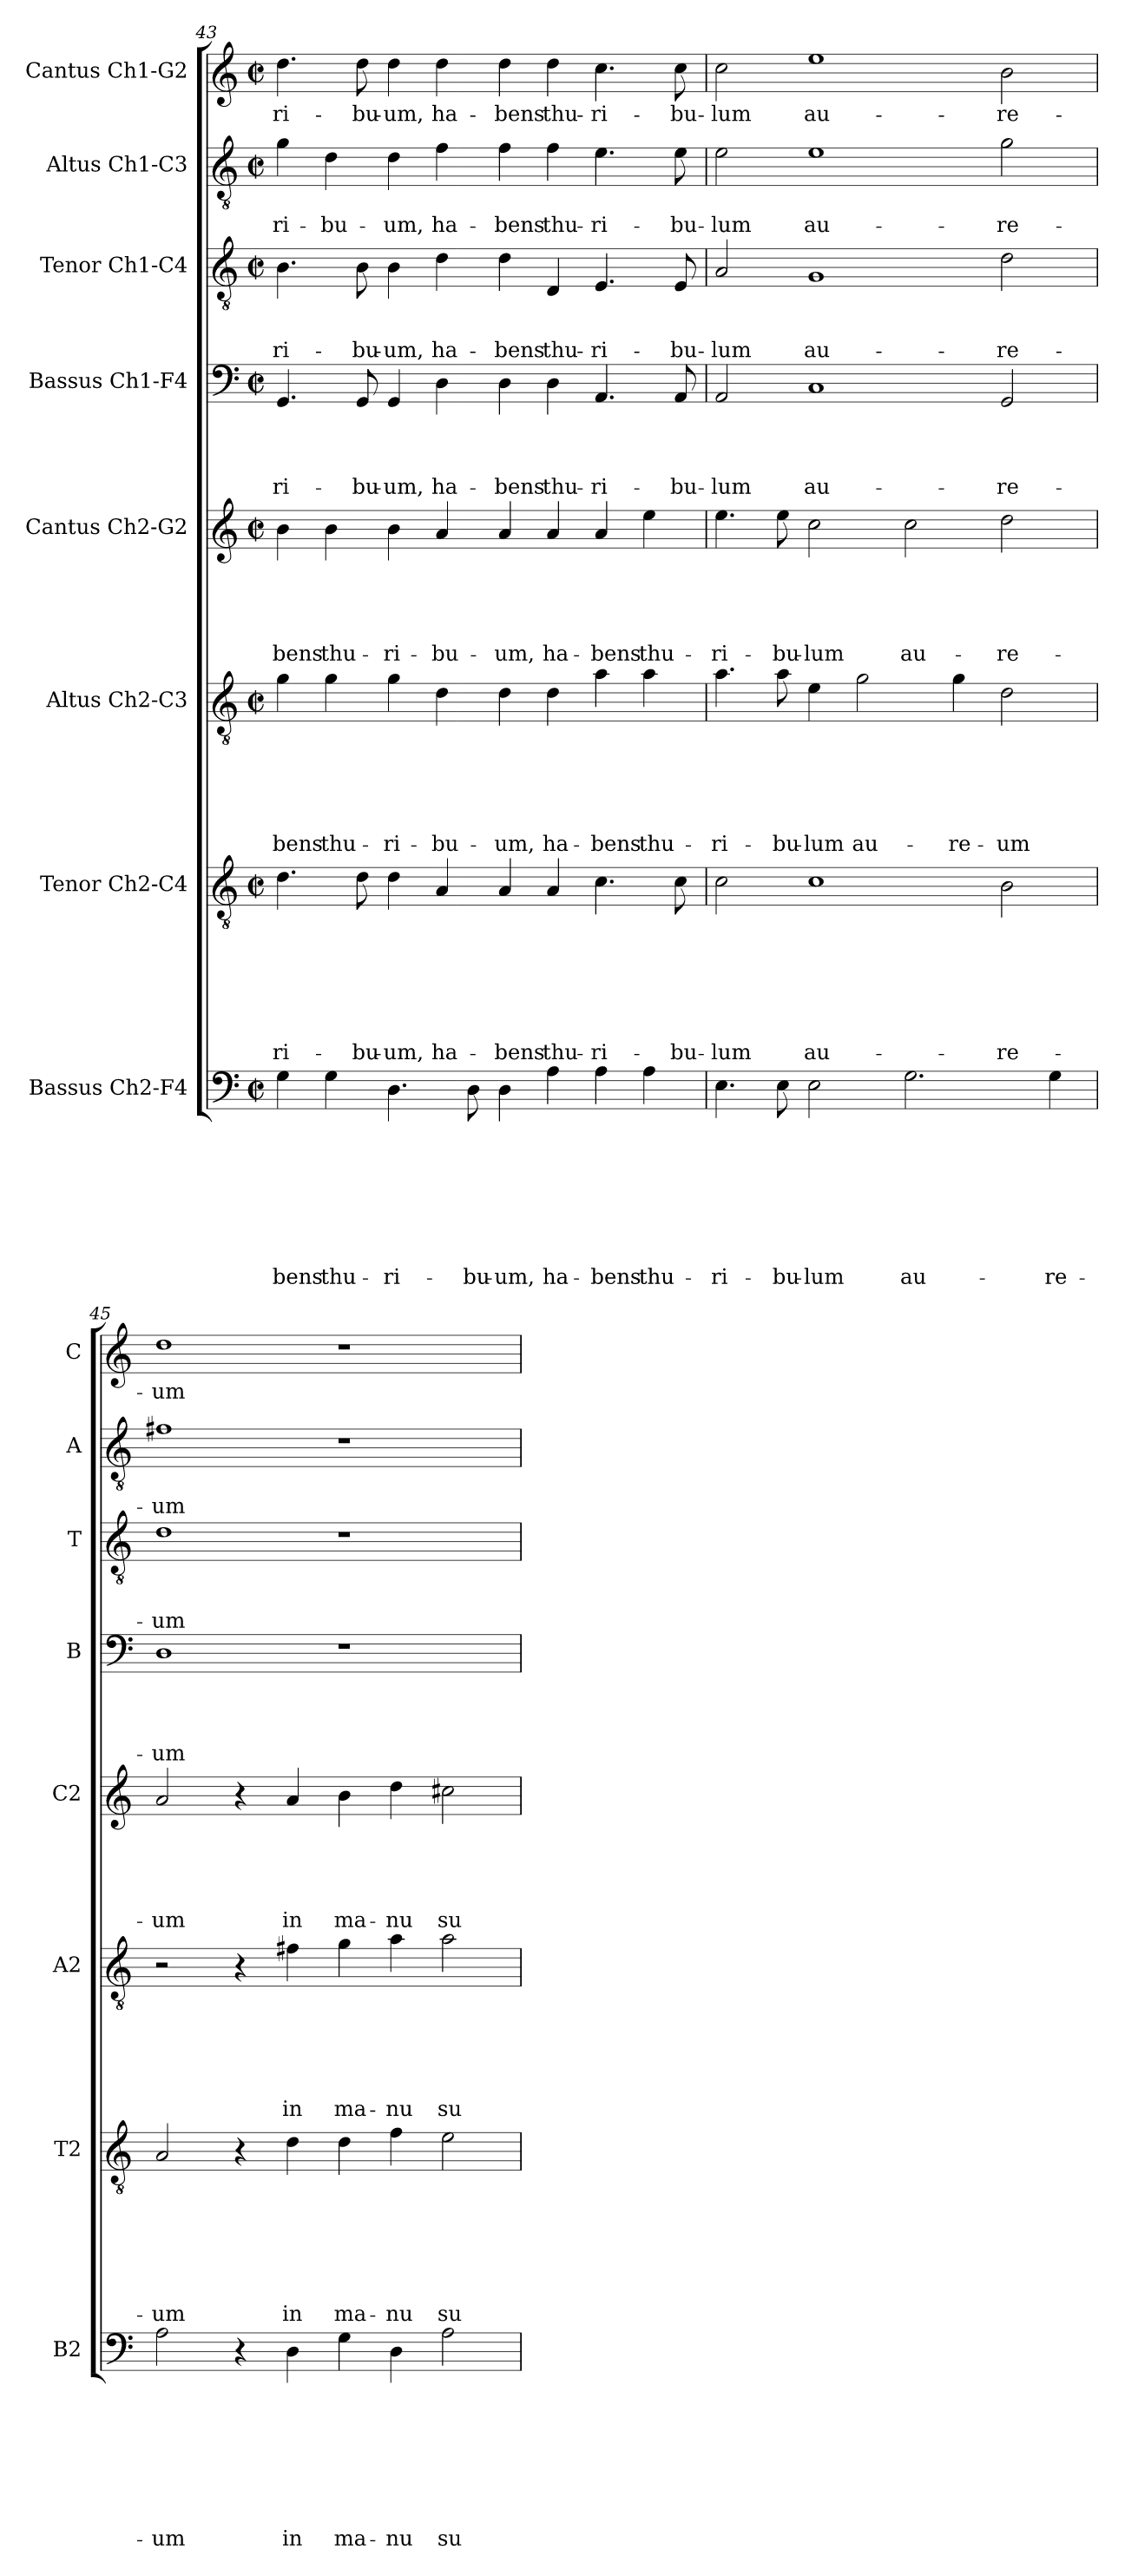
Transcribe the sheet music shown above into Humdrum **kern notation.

**kern	**text	**text	**text	**text	**text	**text	**text	**text	**kern	**text	**text	**text	**text	**text	**text	**text	**kern	**text	**text	**text	**text	**text	**text	**kern	**text	**text	**text	**text	**text	**kern	**text	**text	**text	**text	**kern	**text	**text	**text	**kern	**text	**text	**kern	**text
*part8	*part8	*part8	*part8	*part8	*part8	*part8	*part8	*part8	*part7	*part7	*part7	*part7	*part7	*part7	*part7	*part7	*part6	*part6	*part6	*part6	*part6	*part6	*part6	*part5	*part5	*part5	*part5	*part5	*part5	*part4	*part4	*part4	*part4	*part4	*part3	*part3	*part3	*part3	*part2	*part2	*part2	*part1	*part1
*staff8	*staff8	*staff8	*staff8	*staff8	*staff8	*staff8	*staff8	*staff8	*staff7	*staff7	*staff7	*staff7	*staff7	*staff7	*staff7	*staff7	*staff6	*staff6	*staff6	*staff6	*staff6	*staff6	*staff6	*staff5	*staff5	*staff5	*staff5	*staff5	*staff5	*staff4	*staff4	*staff4	*staff4	*staff4	*staff3	*staff3	*staff3	*staff3	*staff2	*staff2	*staff2	*staff1	*staff1
*I"Bassus Ch2-F4	*	*	*	*	*	*	*	*	*I"Tenor Ch2-C4	*	*	*	*	*	*	*	*I"Altus Ch2-C3	*	*	*	*	*	*	*I"Cantus Ch2-G2	*	*	*	*	*	*I"Bassus Ch1-F4	*	*	*	*	*I"Tenor Ch1-C4	*	*	*	*I"Altus Ch1-C3	*	*	*I"Cantus Ch1-G2	*
*I'B2	*	*	*	*	*	*	*	*	*I'T2	*	*	*	*	*	*	*	*I'A2	*	*	*	*	*	*	*I'C2	*	*	*	*	*	*I'B	*	*	*	*	*I'T	*	*	*	*I'A	*	*	*I'C	*
*clefF4	*	*	*	*	*	*	*	*	*clefGv2	*	*	*	*	*	*	*	*clefGv2	*	*	*	*	*	*	*clefG2	*	*	*	*	*	*clefF4	*	*	*	*	*clefGv2	*	*	*	*clefGv2	*	*	*clefG2	*
*k[]	*	*	*	*	*	*	*	*	*k[]	*	*	*	*	*	*	*	*k[]	*	*	*	*	*	*	*k[]	*	*	*	*	*	*k[]	*	*	*	*	*k[]	*	*	*	*k[]	*	*	*k[]	*
*C:	*	*	*	*	*	*	*	*	*C:	*	*	*	*	*	*	*	*C:	*	*	*	*	*	*	*C:	*	*	*	*	*	*C:	*	*	*	*	*C:	*	*	*	*C:	*	*	*C:	*
*M2/2	*	*	*	*	*	*	*	*	*M2/2	*	*	*	*	*	*	*	*M2/2	*	*	*	*	*	*	*M2/2	*	*	*	*	*	*M2/2	*	*	*	*	*M2/2	*	*	*	*M2/2	*	*	*M2/2	*
*met(c|)	*	*	*	*	*	*	*	*	*met(c|)	*	*	*	*	*	*	*	*met(c|)	*	*	*	*	*	*	*met(c|)	*	*	*	*	*	*met(c|)	*	*	*	*	*met(c|)	*	*	*	*met(c|)	*	*	*met(c|)	*
=43	=43	=43	=43	=43	=43	=43	=43	=43	=43	=43	=43	=43	=43	=43	=43	=43	=43	=43	=43	=43	=43	=43	=43	=43	=43	=43	=43	=43	=43	=43	=43	=43	=43	=43	=43	=43	=43	=43	=43	=43	=43	=43	=43
!	!	!	!	!	!	!	!	!LO:LY:b	!	!	!	!	!	!	!	!LO:LY:b	!	!	!	!	!	!	!LO:LY:b	!	!	!	!	!	!LO:LY:b	!	!	!	!	!LO:LY:b	!	!	!	!LO:LY:b	!	!	!LO:LY:b	!	!LO:LY:b
4G\	.	.	.	.	.	.	.	-bens	4.d\	.	.	.	.	.	.	-ri-	4g\	.	.	.	.	.	-bens	4b\	.	.	.	.	-bens	4.GG/	.	.	.	-ri-	4.B\	.	.	-ri-	4g\	.	-ri-	4.dd\	-ri-
!	!	!	!	!	!	!	!	!LO:LY:b	!	!	!	!	!	!	!	!	!	!	!	!	!	!	!LO:LY:b	!	!	!	!	!	!LO:LY:b	!	!	!	!	!	!	!	!	!	!	!	!LO:LY:b	!	!
4G\	.	.	.	.	.	.	.	thu-	.	.	.	.	.	.	.	.	4g\	.	.	.	.	.	thu-	4b\	.	.	.	.	thu-	.	.	.	.	.	.	.	.	.	4d\	.	-bu-	.	.
!	!	!	!	!	!	!	!	!	!	!	!	!	!	!	!	!LO:LY:b	!	!	!	!	!	!	!	!	!	!	!	!	!	!	!	!	!	!LO:LY:b	!	!	!	!LO:LY:b	!	!	!	!	!LO:LY:b
.	.	.	.	.	.	.	.	.	8d\	.	.	.	.	.	.	-bu-	.	.	.	.	.	.	.	.	.	.	.	.	.	8GG/	.	.	.	-bu-	8B\	.	.	-bu-	.	.	.	8dd\	-bu-
!	!	!	!	!	!	!	!	!LO:LY:b	!	!	!	!	!	!	!	!LO:LY:b	!	!	!	!	!	!	!LO:LY:b	!	!	!	!	!	!LO:LY:b	!	!	!	!	!LO:LY:b	!	!	!	!LO:LY:b	!	!	!LO:LY:b	!	!LO:LY:b
4.D\	.	.	.	.	.	.	.	-ri-	4d\	.	.	.	.	.	.	-um,	4g\	.	.	.	.	.	-ri-	4b\	.	.	.	.	-ri-	4GG/	.	.	.	-um,	4B\	.	.	-um,	4d\	.	-um,	4dd\	-um,
!	!	!	!	!	!	!	!	!	!	!	!	!	!	!	!	!LO:LY:b	!	!	!	!	!	!	!LO:LY:b	!	!	!	!	!	!LO:LY:b	!	!	!	!	!LO:LY:b	!	!	!	!LO:LY:b	!	!	!LO:LY:b	!	!LO:LY:b
.	.	.	.	.	.	.	.	.	4A/	.	.	.	.	.	.	ha-	4d\	.	.	.	.	.	-bu-	4a/	.	.	.	.	-bu-	4D\	.	.	.	ha-	4d\	.	.	ha-	4f\	.	ha-	4dd\	ha-
!	!	!	!	!	!	!	!	!LO:LY:b	!	!	!	!	!	!	!	!	!	!	!	!	!	!	!	!	!	!	!	!	!	!	!	!	!	!	!	!	!	!	!	!	!	!	!
8D\	.	.	.	.	.	.	.	-bu-	.	.	.	.	.	.	.	.	.	.	.	.	.	.	.	.	.	.	.	.	.	.	.	.	.	.	.	.	.	.	.	.	.	.	.
!	!	!	!	!	!	!	!	!LO:LY:b	!	!	!	!	!	!	!	!LO:LY:b	!	!	!	!	!	!	!LO:LY:b	!	!	!	!	!	!LO:LY:b	!	!	!	!	!LO:LY:b	!	!	!	!LO:LY:b	!	!	!LO:LY:b	!	!LO:LY:b
4D\	.	.	.	.	.	.	.	-um,	4A/	.	.	.	.	.	.	-bens	4d\	.	.	.	.	.	-um,	4a/	.	.	.	.	-um,	4D\	.	.	.	-bens	4d\	.	.	-bens	4f\	.	-bens	4dd\	-bens
!	!	!	!	!	!	!	!	!LO:LY:b	!	!	!	!	!	!	!	!LO:LY:b	!	!	!	!	!	!	!LO:LY:b	!	!	!	!	!	!LO:LY:b	!	!	!	!	!LO:LY:b	!	!	!	!LO:LY:b	!	!	!LO:LY:b	!	!LO:LY:b
4A\	.	.	.	.	.	.	.	ha-	4A/	.	.	.	.	.	.	thu-	4d\	.	.	.	.	.	ha-	4a/	.	.	.	.	ha-	4D\	.	.	.	thu-	4D/	.	.	thu-	4f\	.	thu-	4dd\	thu-
!	!	!	!	!	!	!	!	!LO:LY:b	!	!	!	!	!	!	!	!LO:LY:b	!	!	!	!	!	!	!LO:LY:b	!	!	!	!	!	!LO:LY:b	!	!	!	!	!LO:LY:b	!	!	!	!LO:LY:b	!	!	!LO:LY:b	!	!LO:LY:b
4A\	.	.	.	.	.	.	.	-bens	4.c\	.	.	.	.	.	.	-ri-	4a\	.	.	.	.	.	-bens	4a/	.	.	.	.	-bens	4.AA/	.	.	.	-ri-	4.E/	.	.	-ri-	4.e\	.	-ri-	4.cc\	-ri-
!	!	!	!	!	!	!	!	!LO:LY:b	!	!	!	!	!	!	!	!	!	!	!	!	!	!	!LO:LY:b	!	!	!	!	!	!LO:LY:b	!	!	!	!	!	!	!	!	!	!	!	!	!	!
4A\	.	.	.	.	.	.	.	thu-	.	.	.	.	.	.	.	.	4a\	.	.	.	.	.	thu-	4ee\	.	.	.	.	thu-	.	.	.	.	.	.	.	.	.	.	.	.	.	.
!	!	!	!	!	!	!	!	!	!	!	!	!	!	!	!	!LO:LY:b	!	!	!	!	!	!	!	!	!	!	!	!	!	!	!	!	!	!LO:LY:b	!	!	!	!LO:LY:b	!	!	!LO:LY:b	!	!LO:LY:b
.	.	.	.	.	.	.	.	.	8c\	.	.	.	.	.	.	-bu-	.	.	.	.	.	.	.	.	.	.	.	.	.	8AA/	.	.	.	-bu-	8E/	.	.	-bu-	8e\	.	-bu-	8cc\	-bu-
!!LO:LB:g=z
=44	=44	=44	=44	=44	=44	=44	=44	=44	=44	=44	=44	=44	=44	=44	=44	=44	=44	=44	=44	=44	=44	=44	=44	=44	=44	=44	=44	=44	=44	=44	=44	=44	=44	=44	=44	=44	=44	=44	=44	=44	=44	=44	=44
!	!	!	!	!	!	!	!	!LO:LY:b	!	!	!	!	!	!	!	!LO:LY:b	!	!	!	!	!	!	!LO:LY:b	!	!	!	!	!	!LO:LY:b	!	!	!	!	!LO:LY:b	!	!	!	!LO:LY:b	!	!	!LO:LY:b	!	!LO:LY:b
4.E\	.	.	.	.	.	.	.	-ri-	2c\	.	.	.	.	.	.	-lum	4.a\	.	.	.	.	.	-ri-	4.ee\	.	.	.	.	-ri-	2AA/	.	.	.	-lum	2A/	.	.	-lum	2e\	.	-lum	2cc\	-lum
!	!	!	!	!	!	!	!	!LO:LY:b	!	!	!	!	!	!	!	!	!	!	!	!	!	!	!LO:LY:b	!	!	!	!	!	!LO:LY:b	!	!	!	!	!	!	!	!	!	!	!	!	!	!
8E\	.	.	.	.	.	.	.	-bu-	.	.	.	.	.	.	.	.	8a\	.	.	.	.	.	-bu-	8ee\	.	.	.	.	-bu-	.	.	.	.	.	.	.	.	.	.	.	.	.	.
!	!	!	!	!	!	!	!	!LO:LY:b	!	!	!	!	!	!	!	!LO:LY:b	!	!	!	!	!	!	!LO:LY:b	!	!	!	!	!	!LO:LY:b	!	!	!	!	!LO:LY:b	!	!	!	!LO:LY:b	!	!	!LO:LY:b	!	!LO:LY:b
2E\	.	.	.	.	.	.	.	-lum	1c	.	.	.	.	.	.	au-	4e\	.	.	.	.	.	-lum	2cc\	.	.	.	.	-lum	1C	.	.	.	au-	1G	.	.	au-	1e	.	au-	1ee	au-
!	!	!	!	!	!	!	!	!	!	!	!	!	!	!	!	!	!	!	!	!	!	!	!LO:LY:b	!	!	!	!	!	!	!	!	!	!	!	!	!	!	!	!	!	!	!	!
.	.	.	.	.	.	.	.	.	.	.	.	.	.	.	.	.	2g\	.	.	.	.	.	au-	.	.	.	.	.	.	.	.	.	.	.	.	.	.	.	.	.	.	.	.
!	!	!	!	!	!	!	!	!LO:LY:b	!	!	!	!	!	!	!	!	!	!	!	!	!	!	!	!	!	!	!	!	!LO:LY:b	!	!	!	!	!	!	!	!	!	!	!	!	!	!
2.G\	.	.	.	.	.	.	.	au-	.	.	.	.	.	.	.	.	.	.	.	.	.	.	.	2cc\	.	.	.	.	au-	.	.	.	.	.	.	.	.	.	.	.	.	.	.
!	!	!	!	!	!	!	!	!	!	!	!	!	!	!	!	!	!	!	!	!	!	!	!LO:LY:b	!	!	!	!	!	!	!	!	!	!	!	!	!	!	!	!	!	!	!	!
.	.	.	.	.	.	.	.	.	.	.	.	.	.	.	.	.	4g\	.	.	.	.	.	-re-	.	.	.	.	.	.	.	.	.	.	.	.	.	.	.	.	.	.	.	.
!	!	!	!	!	!	!	!	!	!	!	!	!	!	!	!	!LO:LY:b	!	!	!	!	!	!	!LO:LY:b	!	!	!	!	!	!LO:LY:b	!	!	!	!	!LO:LY:b	!	!	!	!LO:LY:b	!	!	!LO:LY:b	!	!LO:LY:b
.	.	.	.	.	.	.	.	.	2B\	.	.	.	.	.	.	-re-	2d\	.	.	.	.	.	-um	2dd\	.	.	.	.	-re-	2GG/	.	.	.	-re-	2d\	.	.	-re-	2g\	.	-re-	2b\	-re-
!	!	!	!	!	!	!	!	!LO:LY:b	!	!	!	!	!	!	!	!	!	!	!	!	!	!	!	!	!	!	!	!	!	!	!	!	!	!	!	!	!	!	!	!	!	!	!
4G\	.	.	.	.	.	.	.	-re-	.	.	.	.	.	.	.	.	.	.	.	.	.	.	.	.	.	.	.	.	.	.	.	.	.	.	.	.	.	.	.	.	.	.	.
=45	=45	=45	=45	=45	=45	=45	=45	=45	=45	=45	=45	=45	=45	=45	=45	=45	=45	=45	=45	=45	=45	=45	=45	=45	=45	=45	=45	=45	=45	=45	=45	=45	=45	=45	=45	=45	=45	=45	=45	=45	=45	=45	=45
!	!	!	!	!	!	!	!	!LO:LY:b	!	!	!	!	!	!	!	!LO:LY:b	!	!	!	!	!	!	!	!	!	!	!	!	!LO:LY:b	!	!	!	!	!LO:LY:b	!	!	!	!LO:LY:b	!	!	!LO:LY:b	!	!LO:LY:b
2A\	.	.	.	.	.	.	.	-um	2A/	.	.	.	.	.	.	-um	2r	.	.	.	.	.	.	2a/	.	.	.	.	-um	1D	.	.	.	-um	1d	.	.	-um	1f#X	.	-um	1dd	-um
4r	.	.	.	.	.	.	.	.	4r	.	.	.	.	.	.	.	4r	.	.	.	.	.	.	4r	.	.	.	.	.	.	.	.	.	.	.	.	.	.	.	.	.	.	.
!	!	!	!	!	!	!	!	!LO:LY:b	!	!	!	!	!	!	!	!LO:LY:b	!	!	!	!	!	!	!LO:LY:b	!	!	!	!	!	!LO:LY:b	!	!	!	!	!	!	!	!	!	!	!	!	!	!
4D\	.	.	.	.	.	.	.	in	4d\	.	.	.	.	.	.	in	4f#X\	.	.	.	.	.	in	4a/	.	.	.	.	in	.	.	.	.	.	.	.	.	.	.	.	.	.	.
!	!	!	!	!	!	!	!	!LO:LY:b	!	!	!	!	!	!	!	!LO:LY:b	!	!	!	!	!	!	!LO:LY:b	!	!	!	!	!	!LO:LY:b	!	!	!	!	!	!	!	!	!	!	!	!	!	!
4G\	.	.	.	.	.	.	.	ma-	4d\	.	.	.	.	.	.	ma-	4g\	.	.	.	.	.	ma-	4b\	.	.	.	.	ma-	1r	.	.	.	.	1r	.	.	.	1r	.	.	1r	.
!	!	!	!	!	!	!	!	!LO:LY:b	!	!	!	!	!	!	!	!LO:LY:b	!	!	!	!	!	!	!LO:LY:b	!	!	!	!	!	!LO:LY:b	!	!	!	!	!	!	!	!	!	!	!	!	!	!
4D\	.	.	.	.	.	.	.	-nu	4f\	.	.	.	.	.	.	-nu	4a\	.	.	.	.	.	-nu	4dd\	.	.	.	.	-nu	.	.	.	.	.	.	.	.	.	.	.	.	.	.
!	!	!	!	!	!	!	!	!LO:LY:b	!	!	!	!	!	!	!	!LO:LY:b	!	!	!	!	!	!	!LO:LY:b	!	!	!	!	!	!LO:LY:b	!	!	!	!	!	!	!	!	!	!	!	!	!	!
2A\	.	.	.	.	.	.	.	su-	2e\	.	.	.	.	.	.	su-	2a\	.	.	.	.	.	su-	2cc#X\	.	.	.	.	su-	.	.	.	.	.	.	.	.	.	.	.	.	.	.
=	=	=	=	=	=	=	=	=	=	=	=	=	=	=	=	=	=	=	=	=	=	=	=	=	=	=	=	=	=	=	=	=	=	=	=	=	=	=	=	=	=	=	=
*-	*-	*-	*-	*-	*-	*-	*-	*-	*-	*-	*-	*-	*-	*-	*-	*-	*-	*-	*-	*-	*-	*-	*-	*-	*-	*-	*-	*-	*-	*-	*-	*-	*-	*-	*-	*-	*-	*-	*-	*-	*-	*-	*-
